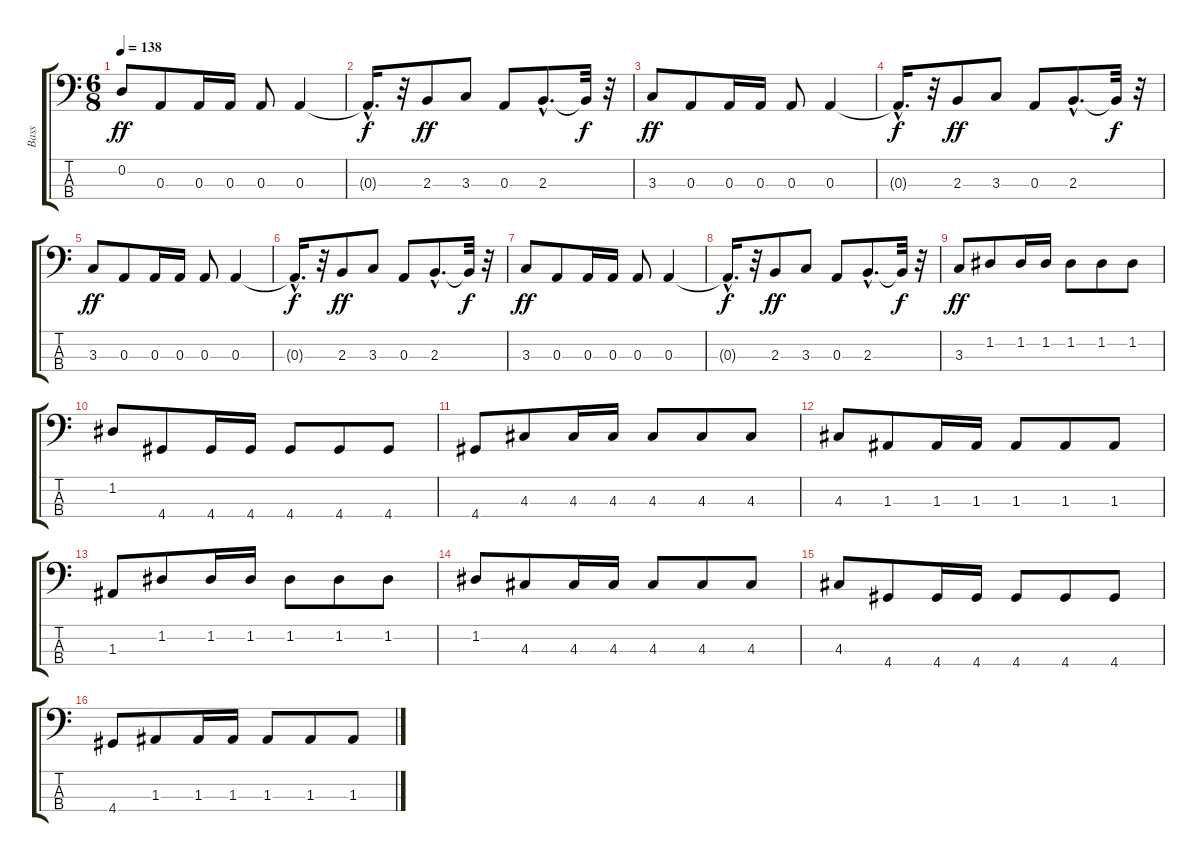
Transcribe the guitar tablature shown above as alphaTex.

\track ("Bass" "Bass") {instrument electricbassfinger}
\staff {score tabs}
\tuning (G2 D2 A1 E1) {hide}
\ts (6 8)
\tempo 138
\clef f4
\ks c
0.2.8{dy ff} 0.3.8 0.3.16 0.3.16 0.3.8 0.3.4 |
0.3{hac t}.16{d dy f} r.32 2.3.8{dy ff} 3.3.8 0.3.8 2.3{hac}.8{d} 2.3{t}.32{dy f} r.32 |
3.3.8{dy ff} 0.3.8 0.3.16 0.3.16 0.3.8 0.3.4 |
0.3{hac t}.16{d dy f} r.32 2.3.8{dy ff} 3.3.8 0.3.8 2.3{hac}.8{d} 2.3{t}.32{dy f} r.32 |
3.3.8{dy ff} 0.3.8 0.3.16 0.3.16 0.3.8 0.3.4 |
0.3{hac t}.16{d dy f} r.32 2.3.8{dy ff} 3.3.8 0.3.8 2.3{hac}.8{d} 2.3{t}.32{dy f} r.32 |
3.3.8{dy ff} 0.3.8 0.3.16 0.3.16 0.3.8 0.3.4 |
0.3{hac t}.16{d dy f} r.32 2.3.8{dy ff} 3.3.8 0.3.8 2.3{hac}.8{d} 2.3{t}.32{dy f} r.32 |
3.3.8{dy ff} 1.2.8 1.2.16 1.2.16 1.2.8 1.2.8 1.2.8 |
1.2.8 4.4.8 4.4.16 4.4.16 4.4.8 4.4.8 4.4.8 |
4.4.8 4.3.8 4.3.16 4.3.16 4.3.8 4.3.8 4.3.8 |
4.3.8 1.3.8 1.3.16 1.3.16 1.3.8 1.3.8 1.3.8 |
1.3.8 1.2.8 1.2.16 1.2.16 1.2.8 1.2.8 1.2.8 |
1.2.8 4.3.8 4.3.16 4.3.16 4.3.8 4.3.8 4.3.8 |
4.3.8 4.4.8 4.4.16 4.4.16 4.4.8 4.4.8 4.4.8 |
4.4.8 1.3.8 1.3.16 1.3.16 1.3.8 1.3.8 1.3.8
